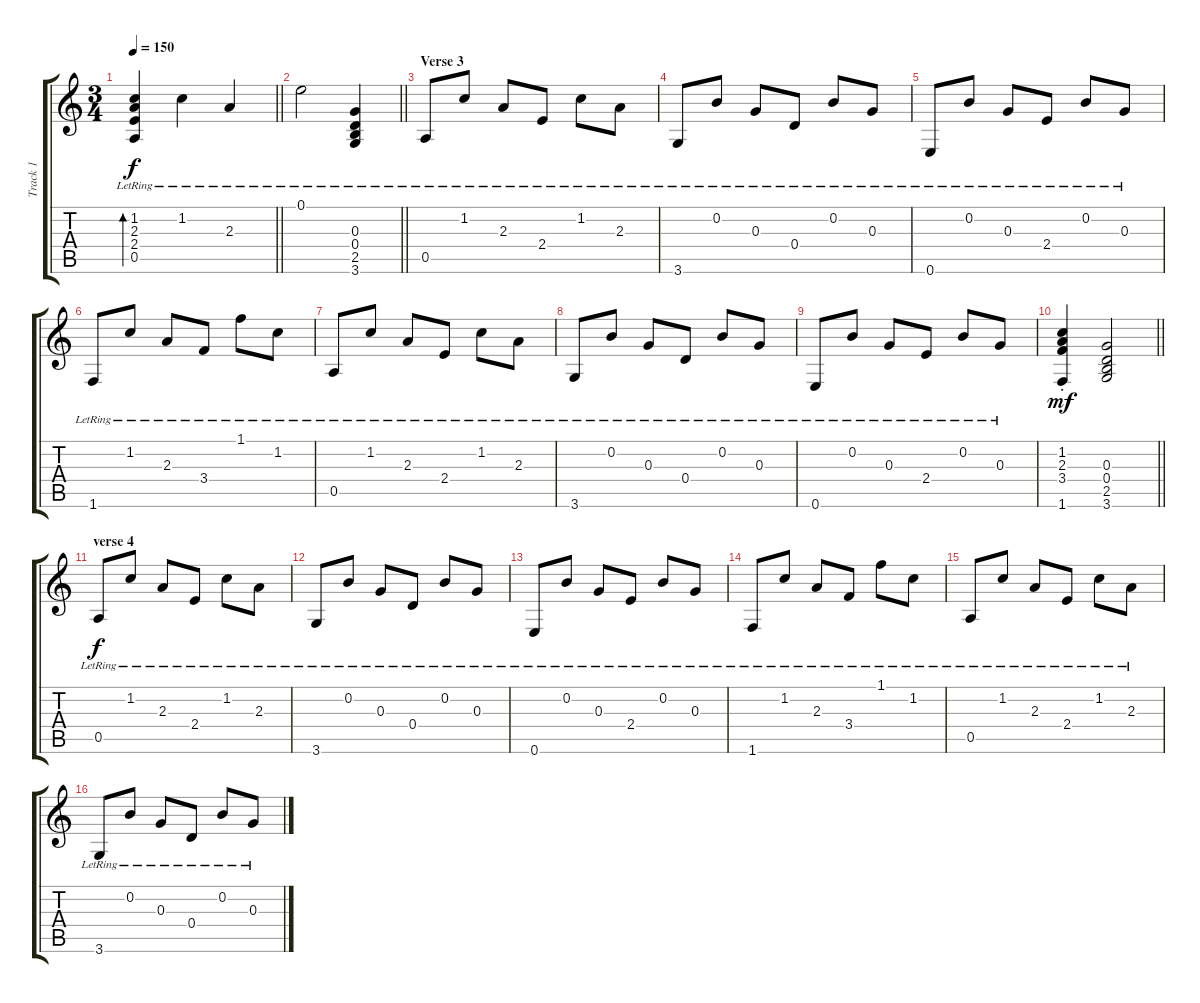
\track ("Track 1" "Track 1") {instrument acousticguitarsteel}
\staff {score tabs}
\tuning (E4 B3 G3 D3 A2 E2) {hide}
\ts (3 4)
\tempo 150
\clef g2
\barLineRight lightlight
\ks c
(1.2{lr} 2.3{lr} 2.4{lr} 0.5{lr}).4{bd 240 dy f} 1.2{lr}.4 2.3{lr}.4 |
\barLineRight lightlight
0.1{lr}.2 (0.3{lr} 0.4{lr} 2.5{lr} 3.6{lr}).4 |
\section ("" "Verse 3")
0.5{lr}.8 1.2{lr}.8 2.3{lr}.8 2.4{lr}.8 1.2{lr}.8 2.3{lr}.8 |
3.6{lr}.8 0.2{lr}.8 0.3{lr}.8 0.4{lr}.8 0.2{lr}.8 0.3{lr}.8 |
0.6{lr}.8 0.2{lr}.8 0.3{lr}.8 2.4{lr}.8 0.2{lr}.8 0.3{lr}.8 |
1.6{lr}.8 1.2{lr}.8 2.3{lr}.8 3.4{lr}.8 1.1{lr}.8 1.2{lr}.8 |
0.5{lr}.8 1.2{lr}.8 2.3{lr}.8 2.4{lr}.8 1.2{lr}.8 2.3{lr}.8 |
3.6{lr}.8 0.2{lr}.8 0.3{lr}.8 0.4{lr}.8 0.2{lr}.8 0.3{lr}.8 |
0.6{lr}.8 0.2{lr}.8 0.3{lr}.8 2.4{lr}.8 0.2{lr}.8 0.3{lr}.8 |
\barLineRight lightlight
(1.2{st} 2.3 3.4 1.6).4{dy mf} (0.3 0.4 2.5 3.6).2 |
\section ("" "verse 4")
0.5{lr}.8{dy f} 1.2{lr}.8 2.3{lr}.8 2.4{lr}.8 1.2{lr}.8 2.3{lr}.8 |
3.6{lr}.8 0.2{lr}.8 0.3{lr}.8 0.4{lr}.8 0.2{lr}.8 0.3{lr}.8 |
0.6{lr}.8 0.2{lr}.8 0.3{lr}.8 2.4{lr}.8 0.2{lr}.8 0.3{lr}.8 |
1.6{lr}.8 1.2{lr}.8 2.3{lr}.8 3.4{lr}.8 1.1{lr}.8 1.2{lr}.8 |
0.5{lr}.8 1.2{lr}.8 2.3{lr}.8 2.4{lr}.8 1.2{lr}.8 2.3{lr}.8 |
3.6{lr}.8 0.2{lr}.8 0.3{lr}.8 0.4{lr}.8 0.2{lr}.8 0.3{lr}.8
